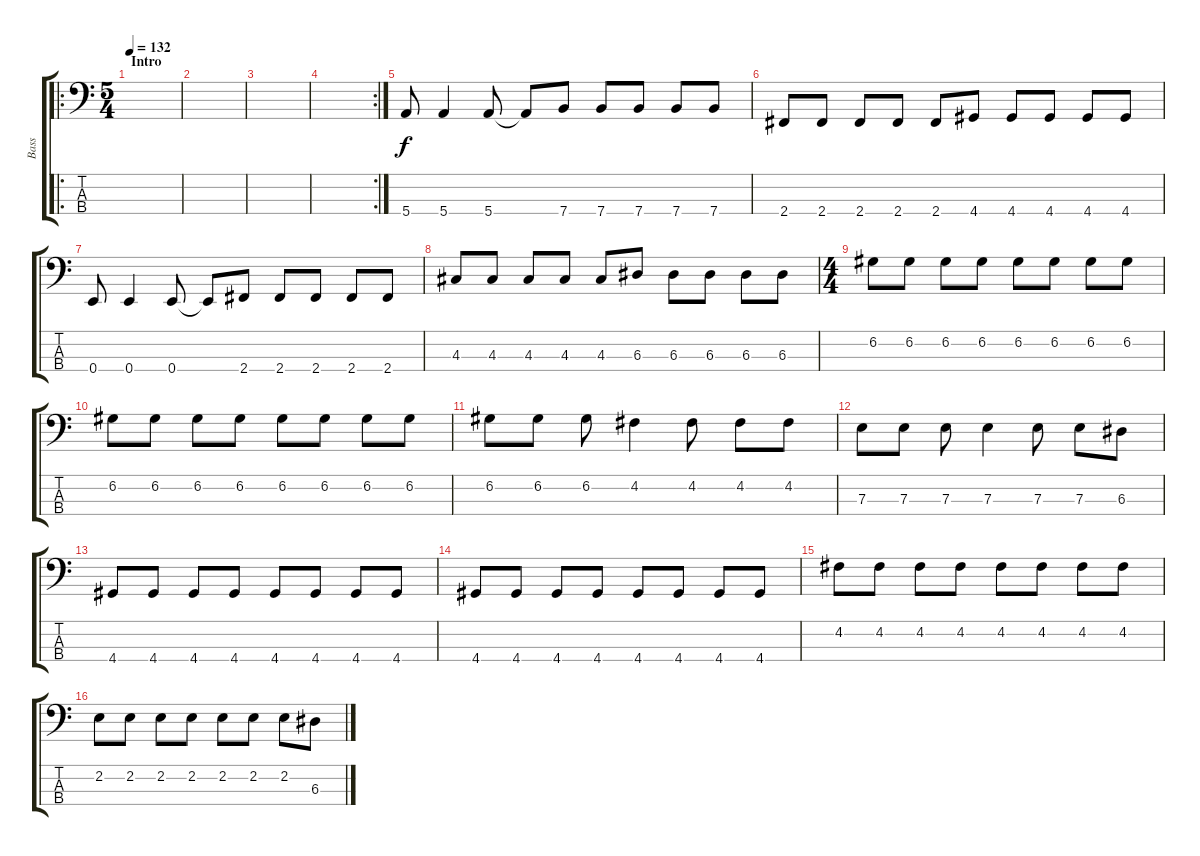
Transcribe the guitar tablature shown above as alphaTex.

\track ("Bass" "Bass") {instrument electricbassfinger}
\staff {score tabs}
\tuning (G2 D2 A1 E1) {hide}
\ro
\ts (5 4)
\section ("" "Intro")
\tempo 132
\clef f4
\ks c
|
|
|
\rc 2
|
5.4.8 5.4.4 5.4.8 5.4{t}.8 7.4.8 7.4.8 7.4.8 7.4.8 7.4.8 |
2.4.8 2.4.8 2.4.8 2.4.8 2.4.8 4.4.8 4.4.8 4.4.8 4.4.8 4.4.8 |
0.4.8 0.4.4 0.4.8 0.4{t}.8 2.4.8 2.4.8 2.4.8 2.4.8 2.4.8 |
4.3.8 4.3.8 4.3.8 4.3.8 4.3.8 6.3.8 6.3.8 6.3.8 6.3.8 6.3.8 |
\ts (4 4)
6.2.8 6.2.8 6.2.8 6.2.8 6.2.8 6.2.8 6.2.8 6.2.8 |
6.2.8 6.2.8 6.2.8 6.2.8 6.2.8 6.2.8 6.2.8 6.2.8 |
6.2.8 6.2.8 6.2.8 4.2.4 4.2.8 4.2.8 4.2.8 |
7.3.8 7.3.8 7.3.8 7.3.4 7.3.8 7.3.8 6.3.8 |
4.4.8 4.4.8 4.4.8 4.4.8 4.4.8 4.4.8 4.4.8 4.4.8 |
4.4.8 4.4.8 4.4.8 4.4.8 4.4.8 4.4.8 4.4.8 4.4.8 |
4.2.8 4.2.8 4.2.8 4.2.8 4.2.8 4.2.8 4.2.8 4.2.8 |
2.2.8 2.2.8 2.2.8 2.2.8 2.2.8 2.2.8 2.2.8 6.3.8
